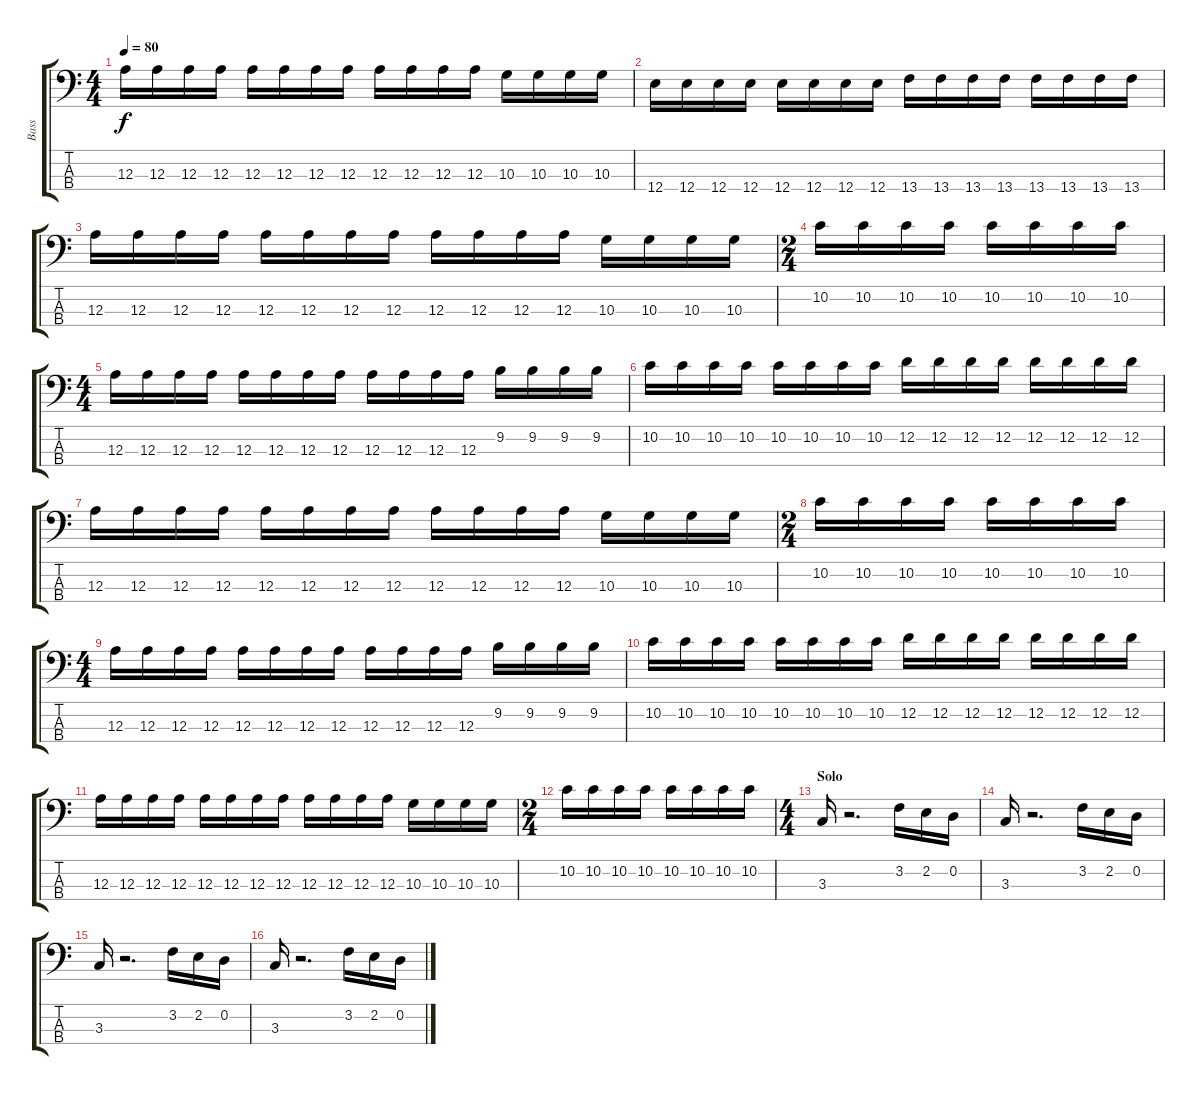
\track ("Bass" "Bass") {instrument electricbassfinger}
\staff {score tabs}
\tuning (G2 D2 A1 E1) {hide}
\ts (4 4)
\tempo 80
\clef f4
\ks c
12.3.16{dy f} 12.3.16 12.3.16 12.3.16 12.3.16 12.3.16 12.3.16 12.3.16 12.3.16 12.3.16 12.3.16 12.3.16 10.3.16 10.3.16 10.3.16 10.3.16 |
12.4.16 12.4.16 12.4.16 12.4.16 12.4.16 12.4.16 12.4.16 12.4.16 13.4.16 13.4.16 13.4.16 13.4.16 13.4.16 13.4.16 13.4.16 13.4.16 |
12.3.16 12.3.16 12.3.16 12.3.16 12.3.16 12.3.16 12.3.16 12.3.16 12.3.16 12.3.16 12.3.16 12.3.16 10.3.16 10.3.16 10.3.16 10.3.16 |
\ts (2 4)
10.2.16 10.2.16 10.2.16 10.2.16 10.2.16 10.2.16 10.2.16 10.2.16 |
\ts (4 4)
12.3.16 12.3.16 12.3.16 12.3.16 12.3.16 12.3.16 12.3.16 12.3.16 12.3.16 12.3.16 12.3.16 12.3.16 9.2.16 9.2.16 9.2.16 9.2.16 |
10.2.16 10.2.16 10.2.16 10.2.16 10.2.16 10.2.16 10.2.16 10.2.16 12.2.16 12.2.16 12.2.16 12.2.16 12.2.16 12.2.16 12.2.16 12.2.16 |
12.3.16 12.3.16 12.3.16 12.3.16 12.3.16 12.3.16 12.3.16 12.3.16 12.3.16 12.3.16 12.3.16 12.3.16 10.3.16 10.3.16 10.3.16 10.3.16 |
\ts (2 4)
10.2.16 10.2.16 10.2.16 10.2.16 10.2.16 10.2.16 10.2.16 10.2.16 |
\ts (4 4)
12.3.16 12.3.16 12.3.16 12.3.16 12.3.16 12.3.16 12.3.16 12.3.16 12.3.16 12.3.16 12.3.16 12.3.16 9.2.16 9.2.16 9.2.16 9.2.16 |
10.2.16 10.2.16 10.2.16 10.2.16 10.2.16 10.2.16 10.2.16 10.2.16 12.2.16 12.2.16 12.2.16 12.2.16 12.2.16 12.2.16 12.2.16 12.2.16 |
12.3.16 12.3.16 12.3.16 12.3.16 12.3.16 12.3.16 12.3.16 12.3.16 12.3.16 12.3.16 12.3.16 12.3.16 10.3.16 10.3.16 10.3.16 10.3.16 |
\ts (2 4)
10.2.16 10.2.16 10.2.16 10.2.16 10.2.16 10.2.16 10.2.16 10.2.16 |
\ts (4 4)
\section ("" "Solo")
3.3.16 r.2{d} 3.2.16 2.2.16 0.2.16 |
3.3.16 r.2{d} 3.2.16 2.2.16 0.2.16 |
3.3.16 r.2{d} 3.2.16 2.2.16 0.2.16 |
3.3.16 r.2{d} 3.2.16 2.2.16 0.2.16
